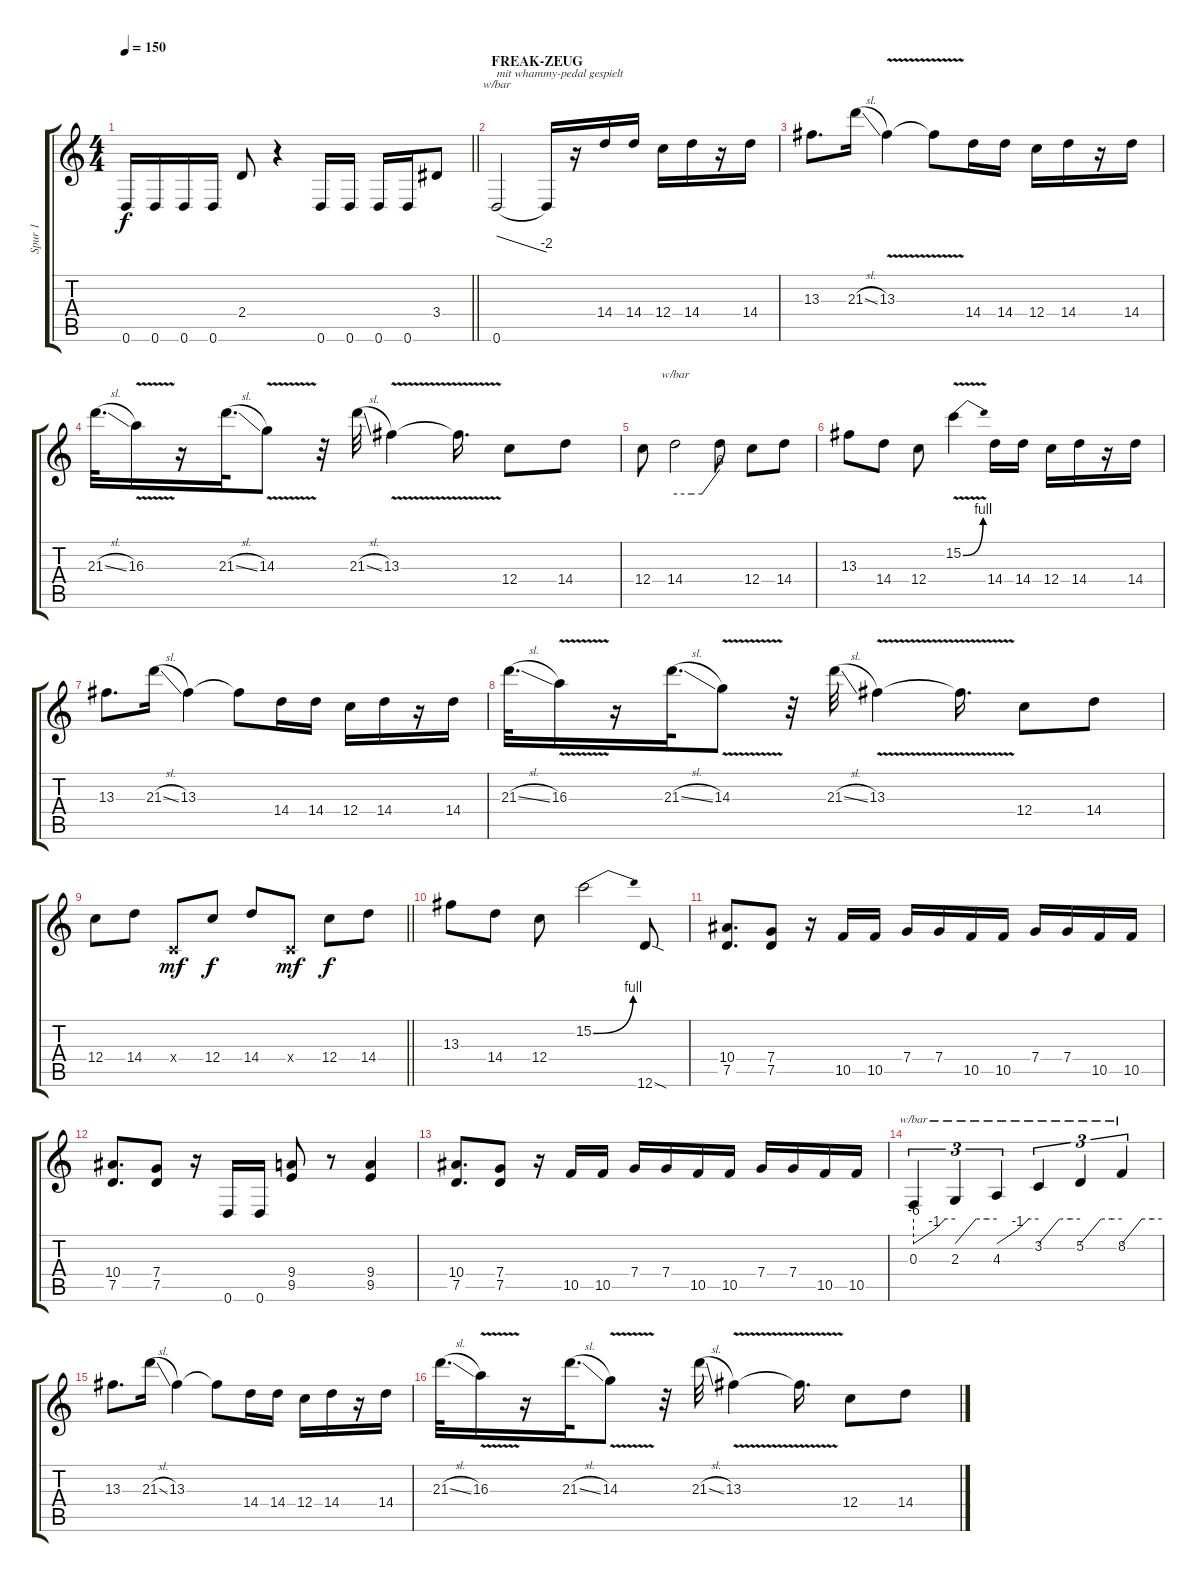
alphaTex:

\track ("Spur 1" "Spur 1") {instrument distortionguitar}
\staff {score tabs}
\tuning (D4 A3 F3 C3 G2 D2) {hide}
\ts (4 4)
\tempo 150
\clef g2
\barLineRight lightlight
\ks c
0.6.16{dy f} 0.6.16 0.6.16 0.6.16 2.4.8 r.4 0.6.16 0.6.16 0.6.16 0.6.16 3.4.8 |
\section ("" "FREAK-ZEUG")
0.6.2{tbe (dive default 0 0 60 -8) txt "mit whammy-pedal gespielt"} 0.6{t}.16 r.16 14.4.16 14.4.16 12.4.16 14.4.16 r.16 14.4.16 |
13.3.8{d} 21.3{sl}.16 13.3{v}.4 13.3{t}.8 14.4.16 14.4.16 12.4.16 14.4.16 r.16 14.4.16 |
21.3{sl}.32{d} 16.3{v}.16 r.16 21.3{sl}.32{d} 14.3{v}.8 r.32 21.3{sl}.32 13.3{v}.4 13.3{t}.16{d} 12.4.8 14.4.8 |
12.4.8 14.4.2{tbe (custom default 0 0 22 0 36 0 60 24)} 14.4{t}.8 12.4.8 14.4.8 |
13.3.8 14.4.8 12.4.8 15.2{be (bend 0 0 60 4) v}.4 14.4.16 14.4.16 12.4.16 14.4.16 r.16 14.4.16 |
13.3.8{d} 21.3{sl}.16 13.3.4 13.3{t}.8 14.4.16 14.4.16 12.4.16 14.4.16 r.16 14.4.16 |
21.3{sl}.32{d} 16.3{v}.16 r.16 21.3{sl}.32{d} 14.3{v}.8 r.32 21.3{sl}.32 13.3{v}.4 13.3{t}.16{d} 12.4.8 14.4.8 |
\barLineRight lightlight
12.4.8 14.4.8 0.4{x}.8{dy mf} 12.4.8{dy f} 14.4.8 0.4{x}.8{dy mf} 12.4.8{dy f} 14.4.8 |
13.3.8 14.4.8 12.4.8 15.2{be (bend 0 0 60 4)}.2 12.6{sod}.8 |
(10.4 7.5).8{d} (7.4 7.5).8 r.16 10.5.16 10.5.16 7.4.16 7.4.16 10.5.16 10.5.16 7.4.16 7.4.16 10.5.16 10.5.16 |
(10.4 7.5).8{d} (7.4 7.5).8 r.16 0.6.16 0.6.16 (9.4 9.5).8 r.8 (9.4 9.5).4 |
(10.4 7.5).8{d} (7.4 7.5).8 r.16 10.5.16 10.5.16 7.4.16 7.4.16 10.5.16 10.5.16 7.4.16 7.4.16 10.5.16 10.5.16 |
0.3.4{tu (3 2) tbe (custom default 0 -24 30 -4 46 0 60 0)} 2.3.4{tu (3 2) tbe (custom default 0 -24 30 0 46 0 60 0)} 4.3.4{tu (3 2) tbe (custom default 0 -24 30 -4 46 0 60 0)} 3.2.4{tu (3 2) tbe (custom default 0 -24 30 0 46 0 60 0)} 5.2.4{tu (3 2) tbe (custom default 0 -24 30 0 46 0 60 0)} 8.2.4{tu (3 2) tbe (custom default 0 -24 30 0 46 0 60 0)} |
13.3.8{d} 21.3{sl}.16 13.3.4 13.3{t}.8 14.4.16 14.4.16 12.4.16 14.4.16 r.16 14.4.16 |
21.3{sl}.32{d} 16.3{v}.16 r.16 21.3{sl}.32{d} 14.3{v}.8 r.32 21.3{sl}.32 13.3{v}.4 13.3{t}.16{d} 12.4.8 14.4.8
